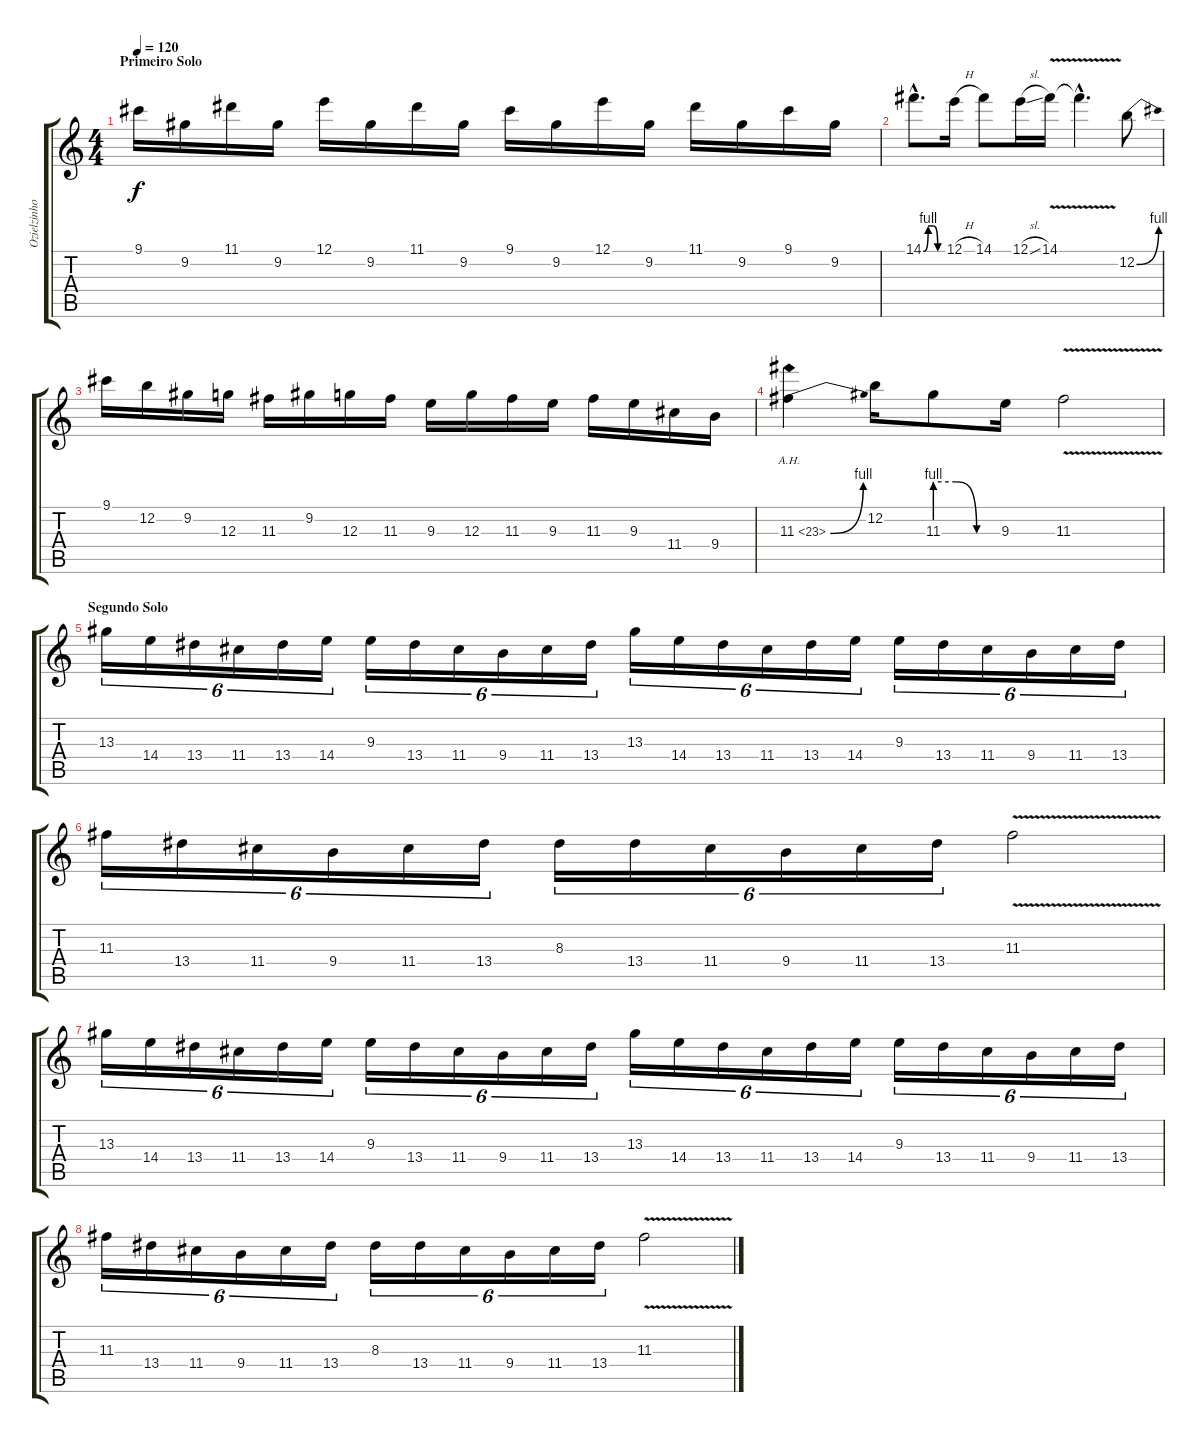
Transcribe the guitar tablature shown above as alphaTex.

\track ("Ozielzinho" "Ozielzinho") {instrument overdrivenguitar}
\staff {score tabs}
\tuning (E4 B3 G3 D3 A2 E2) {hide}
\ts (4 4)
\section ("" "Primeiro Solo")
\tempo 120
\clef g2
\ks c
9.1.16{dy f} 9.2.16 11.1.16 9.2.16 12.1.16 9.2.16 11.1.16 9.2.16 9.1.16 9.2.16 12.1.16 9.2.16 11.1.16 9.2.16 9.1.16 9.2.16 |
14.1{be (custom 0 0 15 4 30 4 45 0 60 0) hac}.8{d} 12.1{h}.16 14.1.8 12.1{sl}.16 14.1{v}.16 14.1{hac t}.4{d} 12.2{be (bend 0 0 60 4)}.8 |
9.1.16 12.2.16 9.2.16 12.3.16 11.3.16 9.2.16 12.3.16 11.3.16 9.3.16 12.3.16 11.3.16 9.3.16 11.3.16 9.3.16 11.4.16 9.4.16 |
11.3{be (bend 0 0 60 4) ah 12}.4 12.2.16 11.3{be (custom 0 4 20 4 40 0 60 0)}.8 9.3.16 11.3{v}.2 |
\section ("" "Segundo Solo")
13.3.16{tu (6 4)} 14.4.16{tu (6 4)} 13.4.16{tu (6 4)} 11.4.16{tu (6 4)} 13.4.16{tu (6 4)} 14.4.16{tu (6 4)} 9.3.16{tu (6 4)} 13.4.16{tu (6 4)} 11.4.16{tu (6 4)} 9.4.16{tu (6 4)} 11.4.16{tu (6 4)} 13.4.16{tu (6 4)} 13.3.16{tu (6 4)} 14.4.16{tu (6 4)} 13.4.16{tu (6 4)} 11.4.16{tu (6 4)} 13.4.16{tu (6 4)} 14.4.16{tu (6 4)} 9.3.16{tu (6 4)} 13.4.16{tu (6 4)} 11.4.16{tu (6 4)} 9.4.16{tu (6 4)} 11.4.16{tu (6 4)} 13.4.16{tu (6 4)} |
11.3.16{tu (6 4)} 13.4.16{tu (6 4)} 11.4.16{tu (6 4)} 9.4.16{tu (6 4)} 11.4.16{tu (6 4)} 13.4.16{tu (6 4)} 8.3.16{tu (6 4)} 13.4.16{tu (6 4)} 11.4.16{tu (6 4)} 9.4.16{tu (6 4)} 11.4.16{tu (6 4)} 13.4.16{tu (6 4)} 11.3{v}.2 |
13.3.16{tu (6 4)} 14.4.16{tu (6 4)} 13.4.16{tu (6 4)} 11.4.16{tu (6 4)} 13.4.16{tu (6 4)} 14.4.16{tu (6 4)} 9.3.16{tu (6 4)} 13.4.16{tu (6 4)} 11.4.16{tu (6 4)} 9.4.16{tu (6 4)} 11.4.16{tu (6 4)} 13.4.16{tu (6 4)} 13.3.16{tu (6 4)} 14.4.16{tu (6 4)} 13.4.16{tu (6 4)} 11.4.16{tu (6 4)} 13.4.16{tu (6 4)} 14.4.16{tu (6 4)} 9.3.16{tu (6 4)} 13.4.16{tu (6 4)} 11.4.16{tu (6 4)} 9.4.16{tu (6 4)} 11.4.16{tu (6 4)} 13.4.16{tu (6 4)} |
11.3.16{tu (6 4)} 13.4.16{tu (6 4)} 11.4.16{tu (6 4)} 9.4.16{tu (6 4)} 11.4.16{tu (6 4)} 13.4.16{tu (6 4)} 8.3.16{tu (6 4)} 13.4.16{tu (6 4)} 11.4.16{tu (6 4)} 9.4.16{tu (6 4)} 11.4.16{tu (6 4)} 13.4.16{tu (6 4)} 11.3{v}.2
